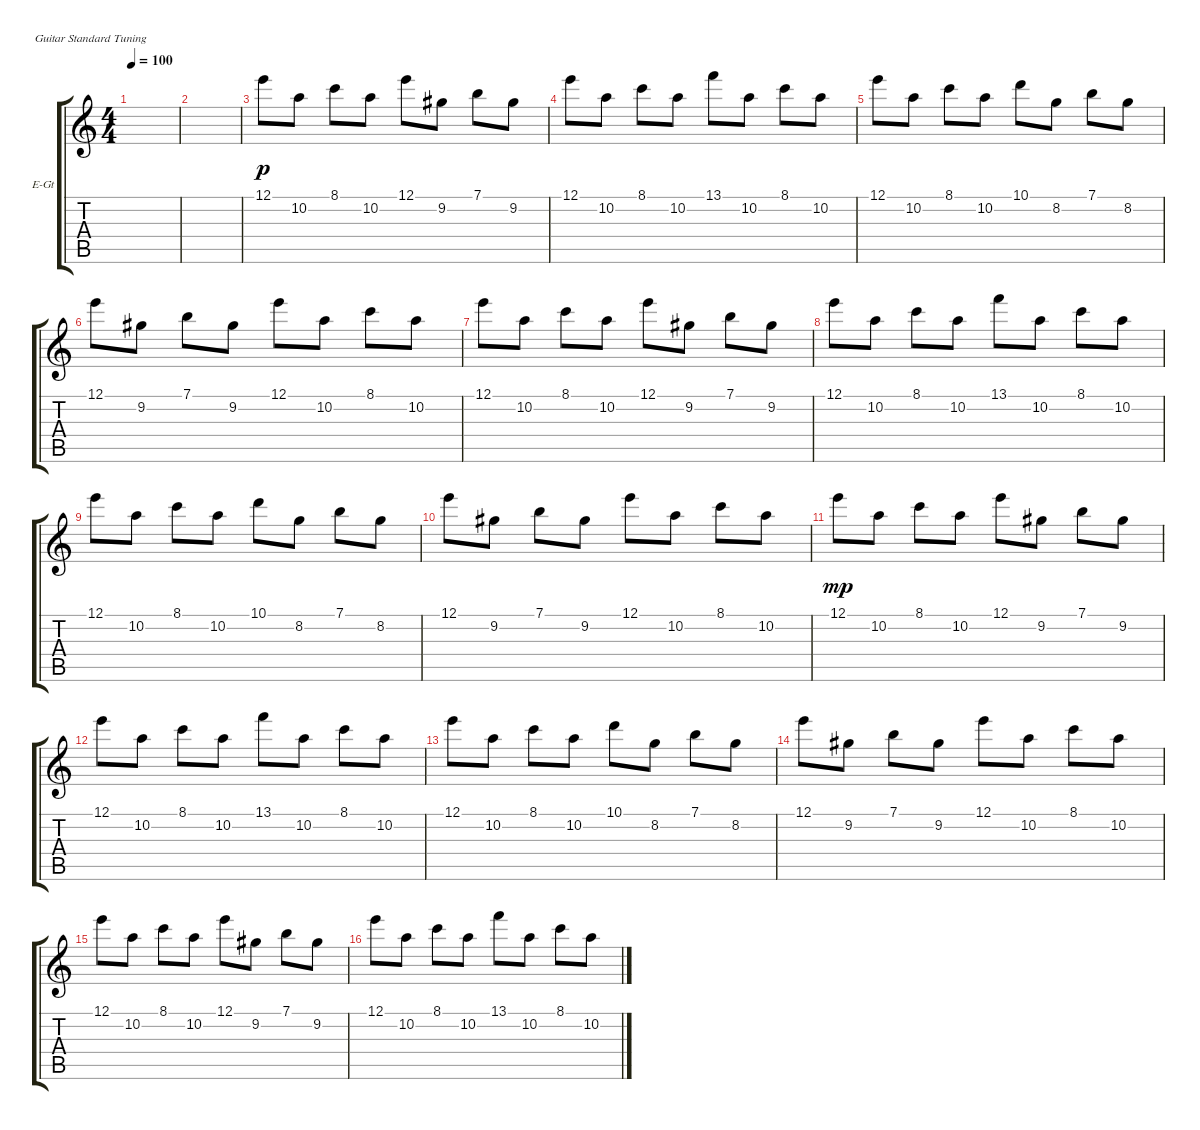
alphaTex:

\defaultSystemsLayout 4
\bracketExtendMode groupsimilarinstruments
\firstSystemTrackNameOrientation horizontal
\otherSystemsTrackNameOrientation horizontal
\track ("Клавишы№2" "E-Gt") {instrument electricguitarclean}
\staff {score tabs}
\tuning (E4 B3 G3 D3 A2 E2)
\ts (4 4)
\tempo 100
\clef g2
\scale
0.333333
\ks c
|
|
12.1.8{dy p} 10.2.8 8.1.8 10.2.8 12.1.8 9.2.8 7.1.8 9.2.8 |
12.1.8 10.2.8 8.1.8 10.2.8 13.1.8 10.2.8 8.1.8 10.2.8 |
12.1.8 10.2.8 8.1.8 10.2.8 10.1.8 8.2.8 7.1.8 8.2.8 |
12.1.8 9.2.8 7.1.8 9.2.8 12.1.8 10.2.8 8.1.8 10.2.8 |
12.1.8 10.2.8 8.1.8 10.2.8 12.1.8 9.2.8 7.1.8 9.2.8 |
12.1.8 10.2.8 8.1.8 10.2.8 13.1.8 10.2.8 8.1.8 10.2.8 |
12.1.8 10.2.8 8.1.8 10.2.8 10.1.8 8.2.8 7.1.8 8.2.8 |
12.1.8 9.2.8 7.1.8 9.2.8 12.1.8 10.2.8 8.1.8 10.2.8 |
12.1.8{dy mp} 10.2.8 8.1.8 10.2.8 12.1.8 9.2.8 7.1.8 9.2.8 |
12.1.8 10.2.8 8.1.8 10.2.8 13.1.8 10.2.8 8.1.8 10.2.8 |
12.1.8 10.2.8 8.1.8 10.2.8 10.1.8 8.2.8 7.1.8 8.2.8 |
12.1.8 9.2.8 7.1.8 9.2.8 12.1.8 10.2.8 8.1.8 10.2.8 |
12.1.8 10.2.8 8.1.8 10.2.8 12.1.8 9.2.8 7.1.8 9.2.8 |
12.1.8 10.2.8 8.1.8 10.2.8 13.1.8 10.2.8 8.1.8 10.2.8
